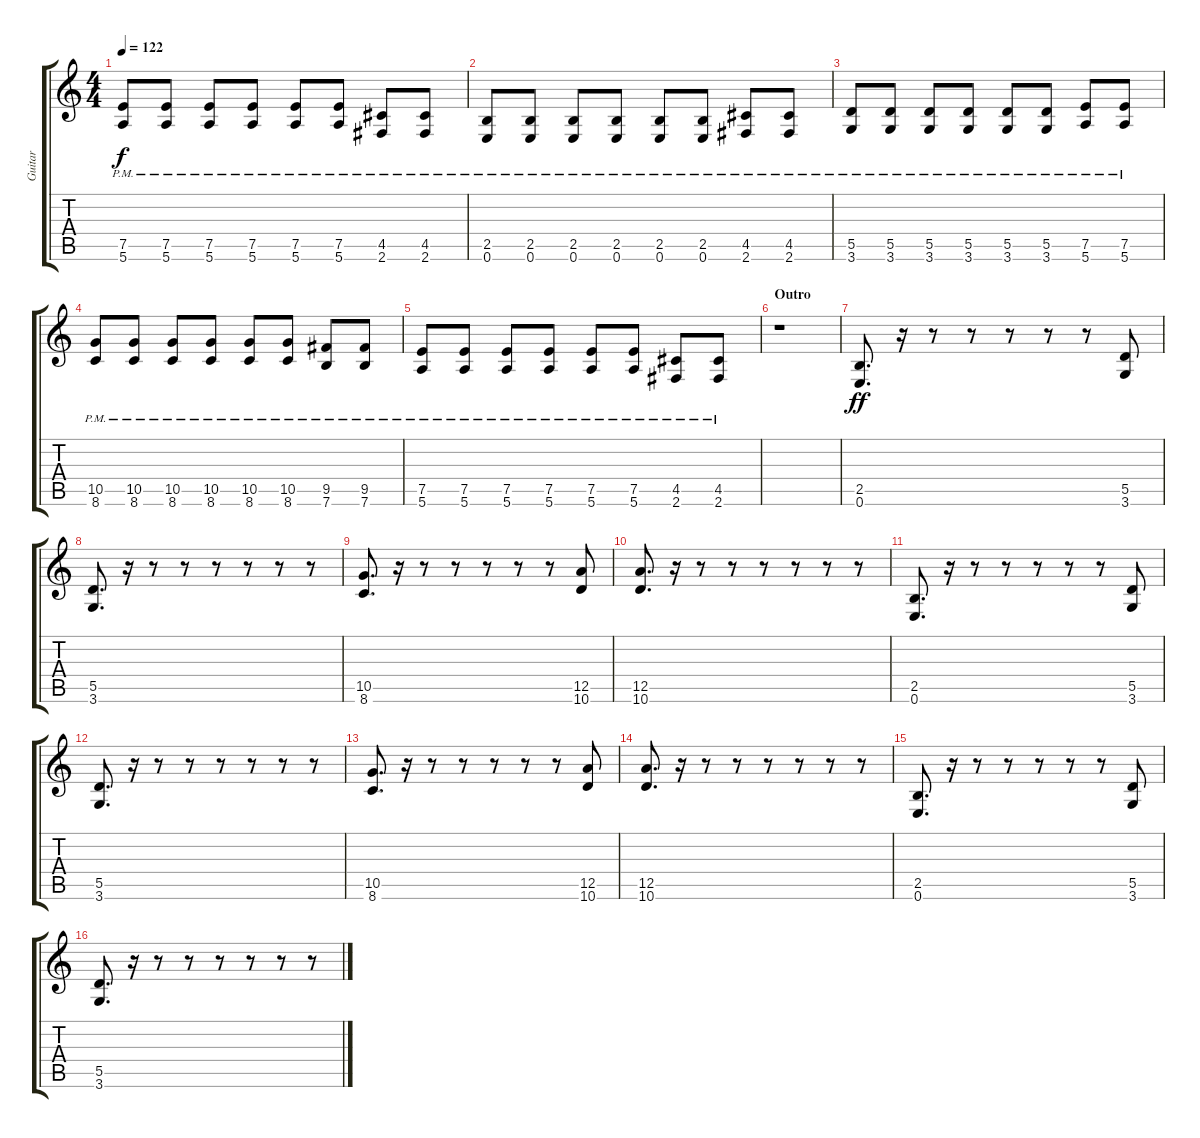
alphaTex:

\track ("Guitar" "Guitar") {instrument distortionguitar}
\staff {score tabs}
\tuning (E4 B3 G3 D3 A2 E2) {hide}
\ts (4 4)
\tempo 122
\clef g2
\ks c
(7.5{pm} 5.6{pm}).8{dy f} (7.5{pm} 5.6{pm}).8 (7.5{pm} 5.6{pm}).8 (7.5{pm} 5.6{pm}).8 (7.5{pm} 5.6{pm}).8 (7.5{pm} 5.6{pm}).8 (4.5{pm} 2.6{pm}).8 (4.5{pm} 2.6{pm}).8 |
(2.5{pm} 0.6{pm}).8 (2.5{pm} 0.6{pm}).8 (2.5{pm} 0.6{pm}).8 (2.5{pm} 0.6{pm}).8 (2.5{pm} 0.6{pm}).8 (2.5{pm} 0.6{pm}).8 (4.5{pm} 2.6{pm}).8 (4.5{pm} 2.6{pm}).8 |
(5.5{pm} 3.6{pm}).8 (5.5{pm} 3.6{pm}).8 (5.5{pm} 3.6{pm}).8 (5.5{pm} 3.6{pm}).8 (5.5{pm} 3.6{pm}).8 (5.5{pm} 3.6{pm}).8 (7.5{pm} 5.6{pm}).8 (7.5{pm} 5.6{pm}).8 |
(10.5{pm} 8.6{pm}).8 (10.5{pm} 8.6{pm}).8 (10.5{pm} 8.6{pm}).8 (10.5{pm} 8.6{pm}).8 (10.5{pm} 8.6{pm}).8 (10.5{pm} 8.6{pm}).8 (9.5{pm} 7.6{pm}).8 (9.5{pm} 7.6{pm}).8 |
(7.5{pm} 5.6{pm}).8 (7.5{pm} 5.6{pm}).8 (7.5{pm} 5.6{pm}).8 (7.5{pm} 5.6{pm}).8 (7.5{pm} 5.6{pm}).8 (7.5{pm} 5.6{pm}).8 (4.5{pm} 2.6{pm}).8 (4.5{pm} 2.6{pm}).8 |
\section ("" "Outro")
r.1 |
(2.5 0.6).8{d dy ff} r.16 r.8 r.8 r.8 r.8 r.8 (5.5 3.6).8 |
(5.5 3.6).8{d} r.16 r.8 r.8 r.8 r.8 r.8 r.8 |
(10.5 8.6).8{d} r.16 r.8 r.8 r.8 r.8 r.8 (12.5 10.6).8 |
(12.5 10.6).8{d} r.16 r.8 r.8 r.8 r.8 r.8 r.8 |
(2.5 0.6).8{d} r.16 r.8 r.8 r.8 r.8 r.8 (5.5 3.6).8 |
(5.5 3.6).8{d} r.16 r.8 r.8 r.8 r.8 r.8 r.8 |
(10.5 8.6).8{d} r.16 r.8 r.8 r.8 r.8 r.8 (12.5 10.6).8 |
(12.5 10.6).8{d} r.16 r.8 r.8 r.8 r.8 r.8 r.8 |
(2.5 0.6).8{d} r.16 r.8 r.8 r.8 r.8 r.8 (5.5 3.6).8 |
(5.5 3.6).8{d} r.16 r.8 r.8 r.8 r.8 r.8 r.8
